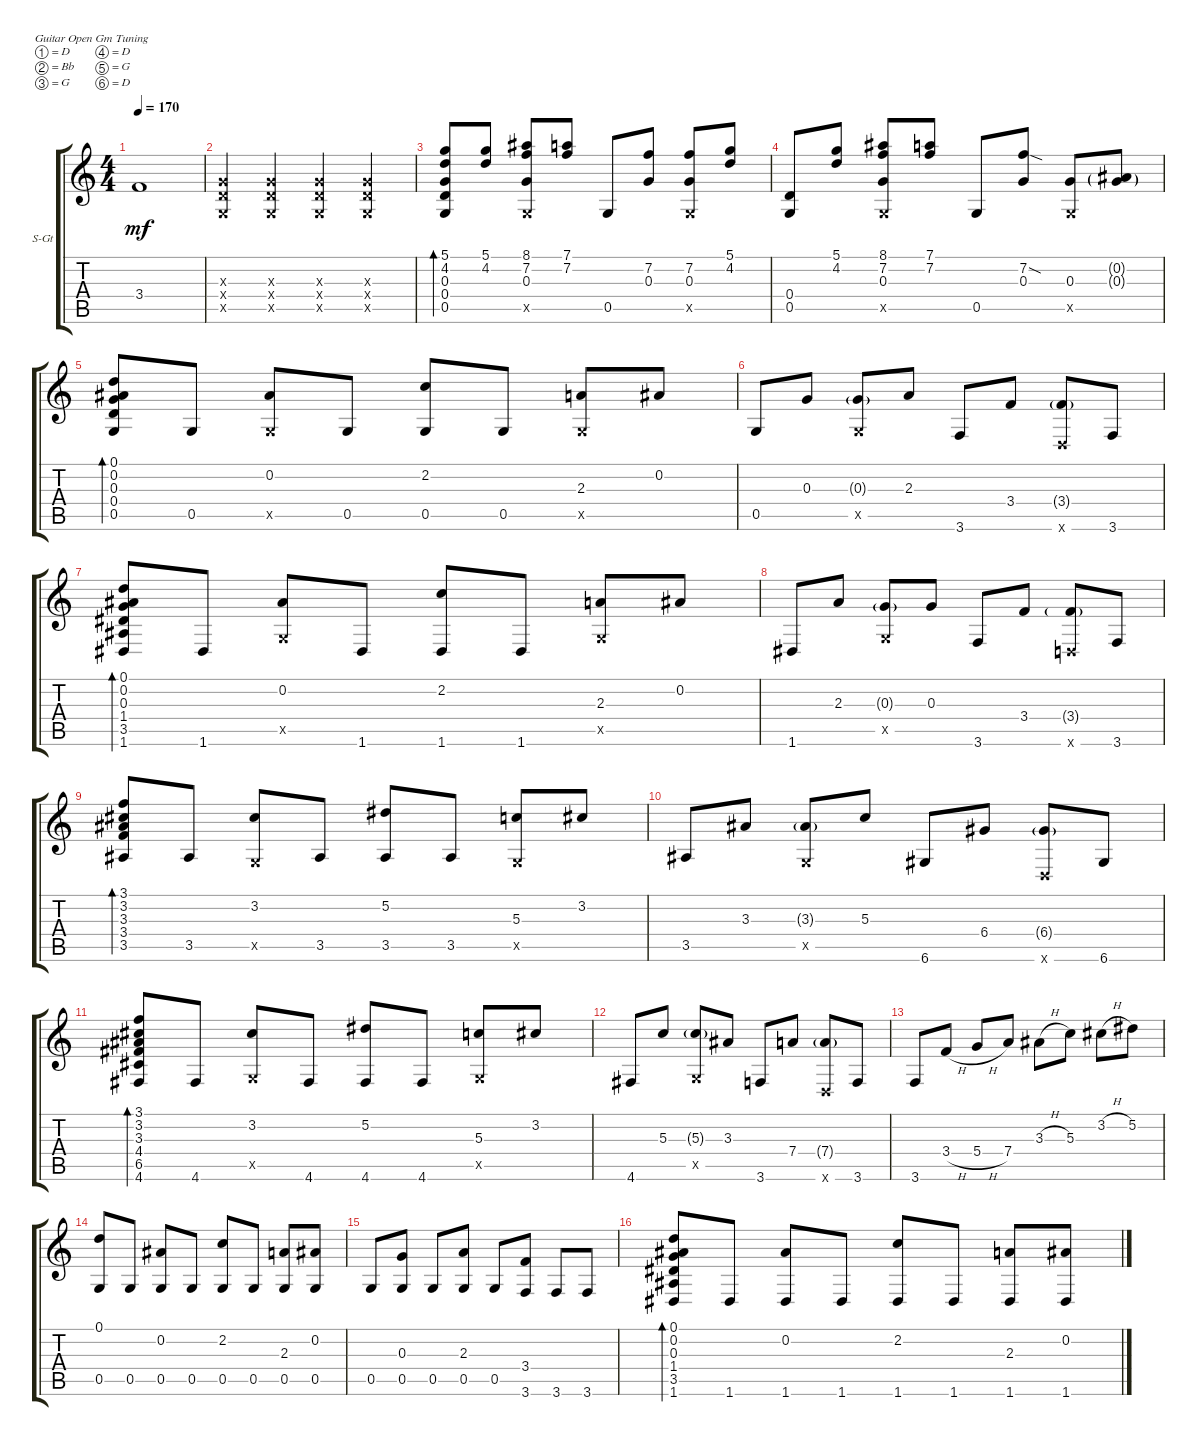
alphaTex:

\defaultSystemsLayout 4
\bracketExtendMode groupsimilarinstruments
\firstSystemTrackNameOrientation horizontal
\otherSystemsTrackNameOrientation horizontal
\track ("Steel Guitar" "S-Gt") {instrument acousticguitarsteel}
\staff {score tabs}
\tuning (D4 Bb3 G3 D3 G2 D2)
\ts (4 4)
\tempo 170
\clef g2
\ks c
3.4{t}.1{dy mf} |
(0.5{x} 0.4{x} 0.3{x}).4 (0.3{x} 0.4{x} 0.5{x}).4 (0.5{x} 0.4{x} 0.3{x}).4 (0.3{x} 0.4{x} 0.5{x}).4 |
(0.5 0.4 0.3 4.2 5.1).8{bd 114} (5.1 4.2).8 (8.1 7.2 0.3 0.5{x}).8 (7.1 7.2).8 0.5.8 (0.3 7.2).8 (7.2 0.3 0.5{x}).8 (5.1 4.2).8 |
(0.5 0.4).8 (4.2 5.1).8 (8.1 7.2 0.3 0.5{x}).8 (7.1 7.2).8 0.5.8 (0.3 7.2{sod}).8 (0.3 0.5{x}).8 (0.3{g} 0.2{g}).8 |
(0.5 0.4 0.3 0.2 0.1).8{bd 114} 0.5.8 (0.5{x} 0.2).8 0.5.8 (0.5 2.2).8 0.5.8 (0.5{x} 2.3).8 0.2.8 |
0.5.8 0.3.8 (0.5{x} 0.3{g}).8 2.3.8 3.6.8 3.4.8 (3.4{g} 0.6{x}).8 3.6.8 |
(1.6 3.5 1.4 0.3 0.2 0.1).8{bd 114} 1.6.8 (0.5{x} 0.2).8 1.6.8 (1.6 2.2).8 1.6.8 (0.5{x} 2.3).8 0.2.8 |
1.6.8 2.3.8 (0.5{x} 0.3{g}).8 0.3.8 3.6.8 3.4.8 (3.4{g} 0.6{x}).8 3.6.8 |
(3.5 3.4 3.3 3.2 3.1).8{bd 114} 3.5.8 (0.5{x} 3.2).8 3.5.8 (3.5 5.2).8 3.5.8 (0.5{x} 5.3).8 3.2.8 |
3.5.8 3.3.8 (3.3{g} 0.5{x}).8 5.3.8 6.6.8 6.4.8 (6.4{g} 0.6{x}).8 6.6.8 |
(4.6 6.5 4.4 3.3 3.2 3.1).8{bd 114} 4.6.8 (0.5{x} 3.2).8 4.6.8 (4.6 5.2).8 4.6.8 (0.5{x} 5.3).8 3.2.8 |
4.6.8 5.3.8 (5.3{g} 0.5{x}).8 3.3.8 3.6.8 7.4.8 (7.4{g} 0.6{x}).8 3.6.8 |
3.6.8 3.4{h}.8 5.4{h}.8 7.4.8 3.3{h}.8 5.3.8 3.2{h}.8 5.2.8 |
(0.1 0.5).8 0.5.8 (0.5 0.2).8 0.5.8 (0.5 2.2).8 0.5.8 (0.5 2.3).8 (0.5 0.2).8 |
0.5.8 (0.5 0.3).8 0.5.8 (0.5 2.3).8 0.5.8 (3.6 3.4).8 3.6.8 3.6.8 |
(1.6 3.5 1.4 0.3 0.2 0.1).8{bd 114} 1.6.8 (1.6 0.2).8 1.6.8 (1.6 2.2).8 1.6.8 (1.6 2.3).8 (0.2 1.6).8
